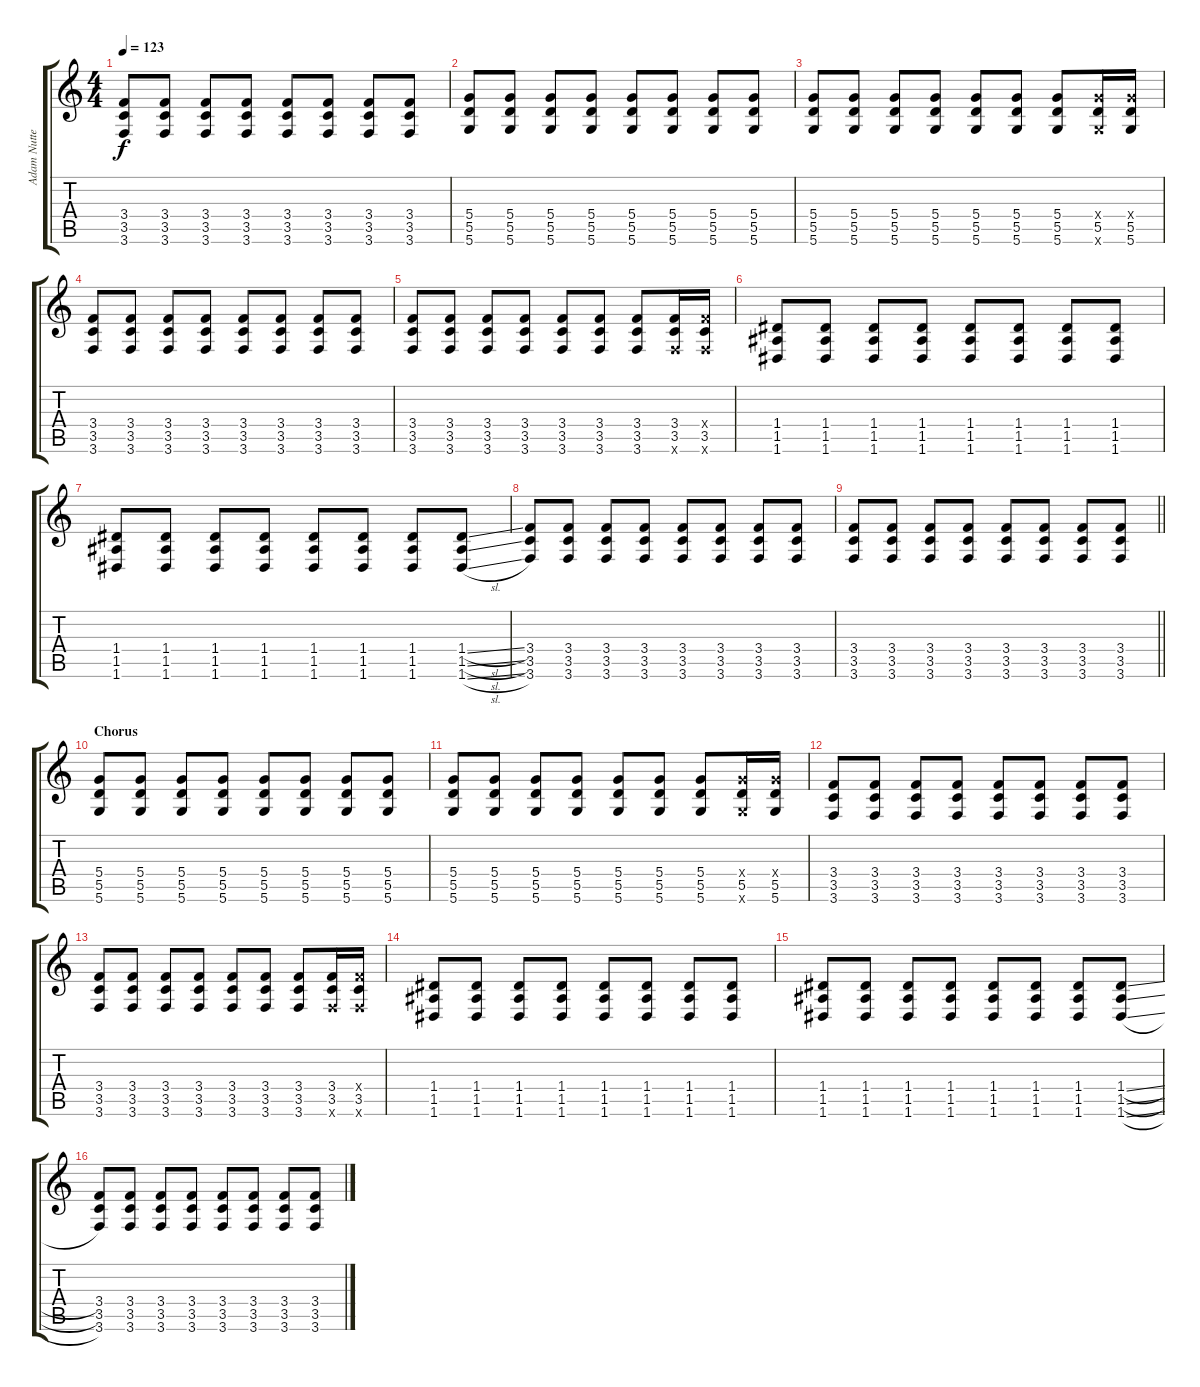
\track ("Adam Nutter" "Adam Nutte") {instrument electricguitarclean}
\staff {score tabs}
\tuning (E4 B3 G3 D3 A2 D2) {hide}
\ts (4 4)
\tempo 123
\clef g2
\ks c
(3.4 3.5 3.6).8{dy f} (3.4 3.5 3.6).8 (3.4 3.5 3.6).8 (3.4 3.5 3.6).8 (3.4 3.5 3.6).8 (3.4 3.5 3.6).8 (3.4 3.5 3.6).8 (3.4 3.5 3.6).8 |
(5.4 5.5 5.6).8 (5.4 5.5 5.6).8 (5.4 5.5 5.6).8 (5.4 5.5 5.6).8 (5.4 5.5 5.6).8 (5.4 5.5 5.6).8 (5.4 5.5 5.6).8 (5.4 5.5 5.6).8 |
(5.4 5.5 5.6).8 (5.4 5.5 5.6).8 (5.4 5.5 5.6).8 (5.4 5.5 5.6).8 (5.4 5.5 5.6).8 (5.4 5.5 5.6).8 (5.4 5.5 5.6).8 (5.4{x} 5.5 5.6{x}).16 (5.4{x} 5.5 5.6).16 |
(3.4 3.5 3.6).8 (3.4 3.5 3.6).8 (3.4 3.5 3.6).8 (3.4 3.5 3.6).8 (3.4 3.5 3.6).8 (3.4 3.5 3.6).8 (3.4 3.5 3.6).8 (3.4 3.5 3.6).8 |
(3.4 3.5 3.6).8 (3.4 3.5 3.6).8 (3.4 3.5 3.6).8 (3.4 3.5 3.6).8 (3.4 3.5 3.6).8 (3.4 3.5 3.6).8 (3.4 3.5 3.6).8 (3.4 3.5 3.6{x}).16 (3.4{x} 3.5 3.6{x}).16 |
(1.4 1.5 1.6).8 (1.4 1.5 1.6).8 (1.4 1.5 1.6).8 (1.4 1.5 1.6).8 (1.4 1.5 1.6).8 (1.4 1.5 1.6).8 (1.4 1.5 1.6).8 (1.4 1.5 1.6).8 |
(1.4 1.5 1.6).8 (1.4 1.5 1.6).8 (1.4 1.5 1.6).8 (1.4 1.5 1.6).8 (1.4 1.5 1.6).8 (1.4 1.5 1.6).8 (1.4 1.5 1.6).8 (1.4{sl} 1.5{sl} 1.6{sl}).8 |
(3.4 3.5 3.6).8 (3.4 3.5 3.6).8 (3.4 3.5 3.6).8 (3.4 3.5 3.6).8 (3.4 3.5 3.6).8 (3.4 3.5 3.6).8 (3.4 3.5 3.6).8 (3.4 3.5 3.6).8 |
\barLineRight lightlight
(3.4 3.5 3.6).8 (3.4 3.5 3.6).8 (3.4 3.5 3.6).8 (3.4 3.5 3.6).8 (3.4 3.5 3.6).8 (3.4 3.5 3.6).8 (3.4 3.5 3.6).8 (3.4 3.5 3.6).8 |
\section ("" "Chorus")
(5.4 5.5 5.6).8 (5.4 5.5 5.6).8 (5.4 5.5 5.6).8 (5.4 5.5 5.6).8 (5.4 5.5 5.6).8 (5.4 5.5 5.6).8 (5.4 5.5 5.6).8 (5.4 5.5 5.6).8 |
(5.4 5.5 5.6).8 (5.4 5.5 5.6).8 (5.4 5.5 5.6).8 (5.4 5.5 5.6).8 (5.4 5.5 5.6).8 (5.4 5.5 5.6).8 (5.4 5.5 5.6).8 (5.4{x} 5.5 5.6{x}).16 (5.4{x} 5.5 5.6).16 |
(3.4 3.5 3.6).8 (3.4 3.5 3.6).8 (3.4 3.5 3.6).8 (3.4 3.5 3.6).8 (3.4 3.5 3.6).8 (3.4 3.5 3.6).8 (3.4 3.5 3.6).8 (3.4 3.5 3.6).8 |
(3.4 3.5 3.6).8 (3.4 3.5 3.6).8 (3.4 3.5 3.6).8 (3.4 3.5 3.6).8 (3.4 3.5 3.6).8 (3.4 3.5 3.6).8 (3.4 3.5 3.6).8 (3.4 3.5 3.6{x}).16 (3.4{x} 3.5 3.6{x}).16 |
(1.4 1.5 1.6).8 (1.4 1.5 1.6).8 (1.4 1.5 1.6).8 (1.4 1.5 1.6).8 (1.4 1.5 1.6).8 (1.4 1.5 1.6).8 (1.4 1.5 1.6).8 (1.4 1.5 1.6).8 |
(1.4 1.5 1.6).8 (1.4 1.5 1.6).8 (1.4 1.5 1.6).8 (1.4 1.5 1.6).8 (1.4 1.5 1.6).8 (1.4 1.5 1.6).8 (1.4 1.5 1.6).8 (1.4{sl} 1.5{sl} 1.6{sl}).8 |
(3.4 3.5 3.6).8 (3.4 3.5 3.6).8 (3.4 3.5 3.6).8 (3.4 3.5 3.6).8 (3.4 3.5 3.6).8 (3.4 3.5 3.6).8 (3.4 3.5 3.6).8 (3.4 3.5 3.6).8
